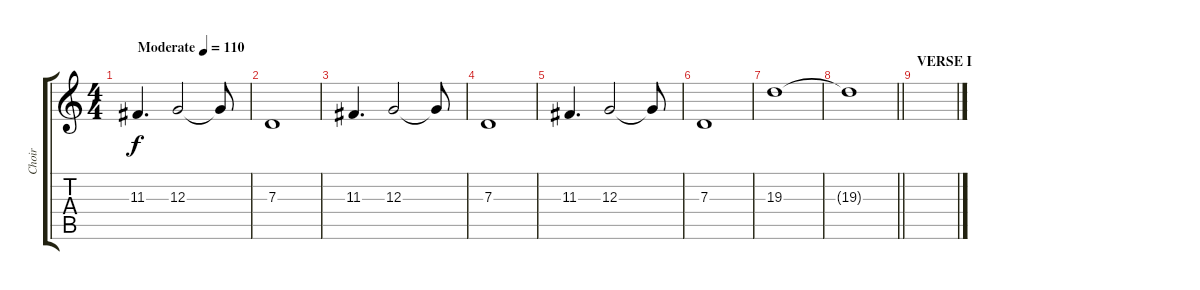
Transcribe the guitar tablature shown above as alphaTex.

\track ("Choir" "Choir") {instrument fx7echoes}
\staff {score tabs}
\tuning (E4 B3 G3 D3 A2 E2) {hide}
\ts (4 4)
\tempo (110 "Moderate")
\clef g2
\ks c
11.3.4{d dy f instrument fx7echoes} 12.3.2 12.3{t}.8 |
7.3.1 |
11.3.4{d} 12.3.2 12.3{t}.8 |
7.3.1 |
11.3.4{d} 12.3.2 12.3{t}.8 |
7.3.1 |
19.3.1 |
\barLineRight lightlight
19.3{t}.1 |
\section ("" "VERSE I")
